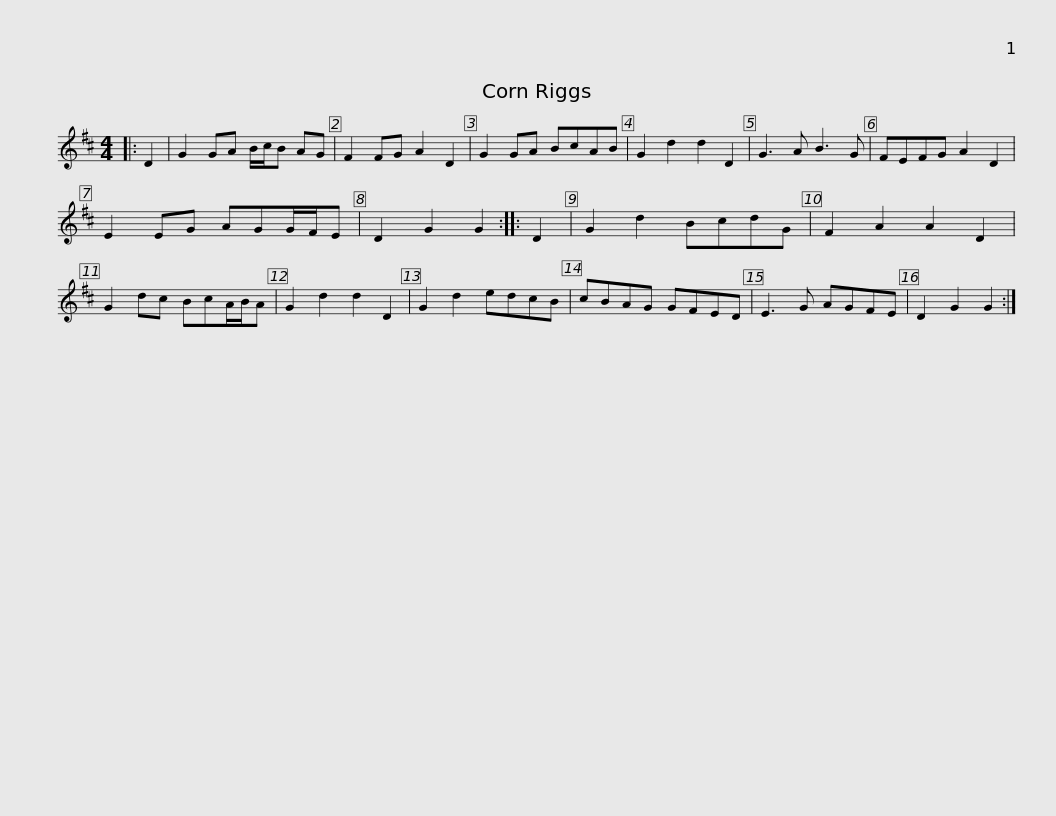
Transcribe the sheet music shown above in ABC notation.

X:1
L:1/8
M:4/4
I:linebreak $
K:D
V:1 treble
V:1
|: D2 | G2 GA B/c/B AG | F2 FG A2 D2 | G2 GA BcAB | G2 d2 d2 D2 | %5
 G3 A B3 G | FEFG A2 D2 |$ E2 EG AGG/F/E | D2 G2 G2 :: D2 | %10
 G2 d2 BcdG | F2 A2 A2 D2 | G2 dc BcA/B/A | G2 d2 d2 D2 | G2 d2 edcB |$ %15
 cBAG GFED | E3 G AGFE | D2 G2 G2 :| %18
